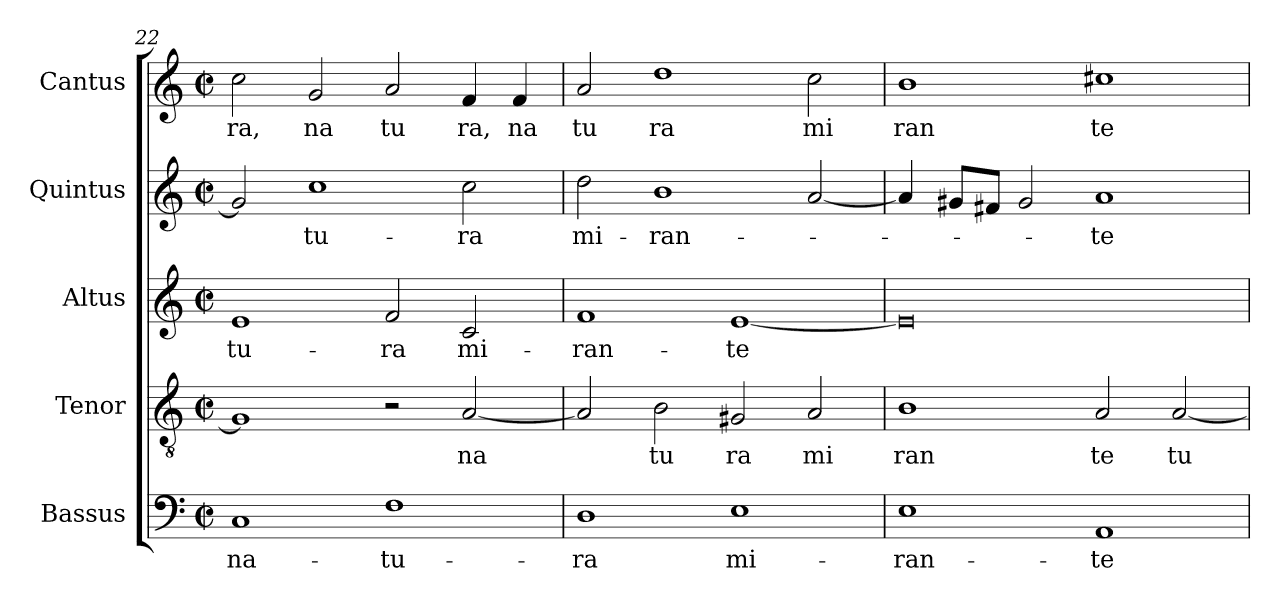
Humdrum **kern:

**kern	**text	**kern	**text	**kern	**text	**kern	**text	**kern	**text
*part5	*part5	*part4	*part4	*part3	*part3	*part2	*part2	*part1	*part1
*staff5	*staff5	*staff4	*staff4	*staff3	*staff3	*staff2	*staff2	*staff1	*staff1
*I"Bassus	*	*I"Tenor	*	*I"Altus	*	*I"Quintus	*	*I"Cantus	*
*clefF4	*	*clefGv2	*	*clefG2	*	*clefG2	*	*clefG2	*
*M2/2	*	*M2/2	*	*M2/2	*	*M2/2	*	*M2/2	*
*met(c|)	*	*met(c|)	*	*met(c|)	*	*met(c|)	*	*met(c|)	*
=22	=22	=22	=22	=22	=22	=22	=22	=22	=22
!	!LO:LY:b:cj	!	!	!	!LO:LY:b:cj	!	!	!	!LO:LY:b:cj
1C	na-	1G]	.	1e	-tu-	2g/]	.	2cc\	ra,
!	!	!	!	!	!	!	!LO:LY:b:cj	!	!LO:LY:b:cj
.	.	.	.	.	.	1cc	-tu-	2g/	na
!	!LO:LY:b:cj	!	!	!	!LO:LY:b:cj	!	!	!	!LO:LY:b:cj
1F	-tu-	2r	.	2f/	-ra	.	.	2a/	tu
!	!	!	!LO:LY:b:cj	!	!LO:LY:b:cj	!	!LO:LY:b:cj	!	!LO:LY:b:cj
.	.	[<2A/	na	2c/	mi-	2cc\	-ra	4f/	ra,
!	!	!	!	!	!	!	!	!	!LO:LY:b:cj
.	.	.	.	.	.	.	.	4f/	na
=23	=23	=23	=23	=23	=23	=23	=23	=23	=23
!	!LO:LY:b:cj	!	!	!	!LO:LY:b:cj	!	!LO:LY:b:cj	!	!LO:LY:b:cj
1D	-ra	2A/]	.	1f	-ran-	2dd\	mi-	2a/	tu
!	!	!	!LO:LY:b:cj	!	!	!	!LO:LY:b	!	!LO:LY:b:cj
.	.	2B\	tu	.	.	1b	-ran-	1dd	ra
!	!LO:LY:b:cj	!	!LO:LY:b:cj	!	!LO:LY:b:cj	!	!	!	!
1E	mi-	2G#X/	ra	[<1e	-te	.	.	.	.
!	!	!	!LO:LY:b:cj	!	!	!	!	!	!LO:LY:b:cj
.	.	2A/	mi	.	.	[<2a/	.	2cc\	mi
=24	=24	=24	=24	=24	=24	=24	=24	=24	=24
!	!LO:LY:b:cj	!	!LO:LY:b:cj	!	!	!	!	!	!LO:LY:b:cj
1E	-ran-	1B	ran	0e]	.	4a/]	.	1b	ran
.	.	.	.	.	.	8g#X/L	.	.	.
.	.	.	.	.	.	8f#/J	.	.	.
.	.	.	.	.	.	2g#/	.	.	.
!	!LO:LY:b:cj	!	!LO:LY:b:cj	!	!	!	!LO:LY:b:cj	!	!LO:LY:b:cj
1AA	-te	2A/	te	.	.	1a	-te	1cc#X	te
!	!	!	!LO:LY:b:cj	!	!	!	!	!	!
.	.	[<2A/	tu	.	.	.	.	.	.
=	=	=	=	=	=	=	=	=	=
*-	*-	*-	*-	*-	*-	*-	*-	*-	*-
